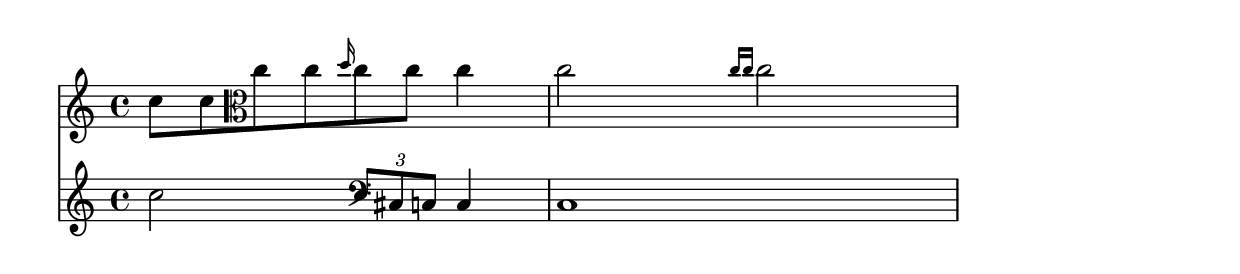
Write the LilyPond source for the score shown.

\version "2.10.12"

\header { texidoc = "
If @code@{strict-note-spacing@} is set, then spacing of notes is not influenced by bars and clefs half-way on the system.  Rather, they are put just before the note that occurs at the same time.  This may cause collisions.
" }

\paper {
  ragged-right = ##t
  indent = 0
}
\layout {
  \context {
    \Score
  }
}

\relative c'' <<
  \override Score.SpacingSpanner #'strict-note-spacing = ##t 
  \set Score.proportionalNotationDuration = #(ly:make-moment 1 16)
  \new Staff {
    c8[ c \clef alto c c \grace { d16 }  c8 c]  c4 c2
    \grace { c16[ c16] }
    c2 }
  \new Staff {
    c2  \times 2/3 { c8 \clef bass cis,, c } 
    c4
    c1
  }
>>
